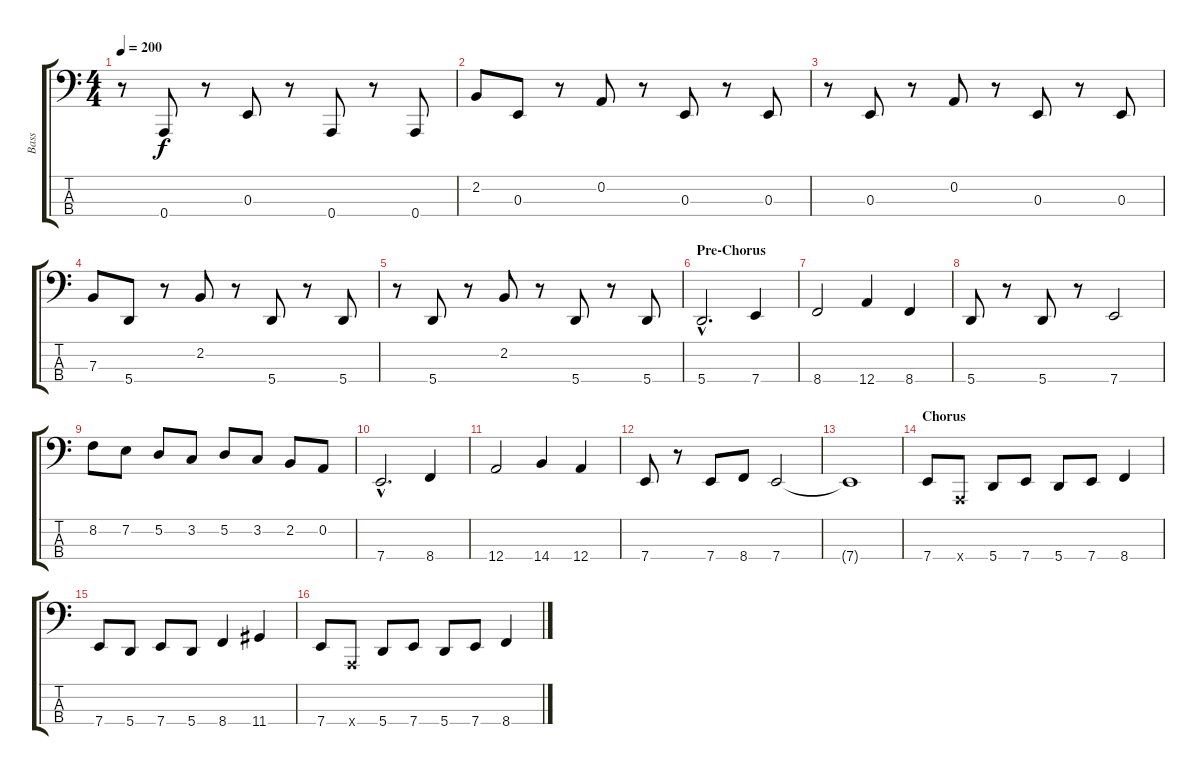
\track ("Bass" "Bass") {instrument electricbasspick}
\staff {score tabs}
\tuning (F2 A1 E1 A0) {hide}
\ts (4 4)
\tempo 200
\clef f4
\ks c
r.8{dy f} 0.4.8 r.8 0.3.8 r.8 0.4.8 r.8 0.4.8 |
2.2.8 0.3.8 r.8 0.2.8 r.8 0.3.8 r.8 0.3.8 |
r.8 0.3.8 r.8 0.2.8 r.8 0.3.8 r.8 0.3.8 |
7.3.8 5.4.8 r.8 2.2.8 r.8 5.4.8 r.8 5.4.8 |
r.8 5.4.8 r.8 2.2.8 r.8 5.4.8 r.8 5.4.8 |
\section ("" "Pre-Chorus")
5.4{hac}.2{d} 7.4.4 |
8.4.2 12.4.4 8.4.4 |
5.4.8 r.8 5.4.8 r.8 7.4.2 |
8.2.8 7.2.8 5.2.8 3.2.8 5.2.8 3.2.8 2.2.8 0.2.8 |
7.4{hac}.2{d} 8.4.4 |
12.4.2 14.4.4 12.4.4 |
7.4.8 r.8 7.4.8 8.4.8 7.4.2 |
7.4{t}.1 |
\section ("" "Chorus")
7.4.8 0.4{x}.8 5.4.8 7.4.8 5.4.8 7.4.8 8.4.4 |
7.4.8 5.4.8 7.4.8 5.4.8 8.4.4 11.4.4 |
7.4.8 0.4{x}.8 5.4.8 7.4.8 5.4.8 7.4.8 8.4.4
